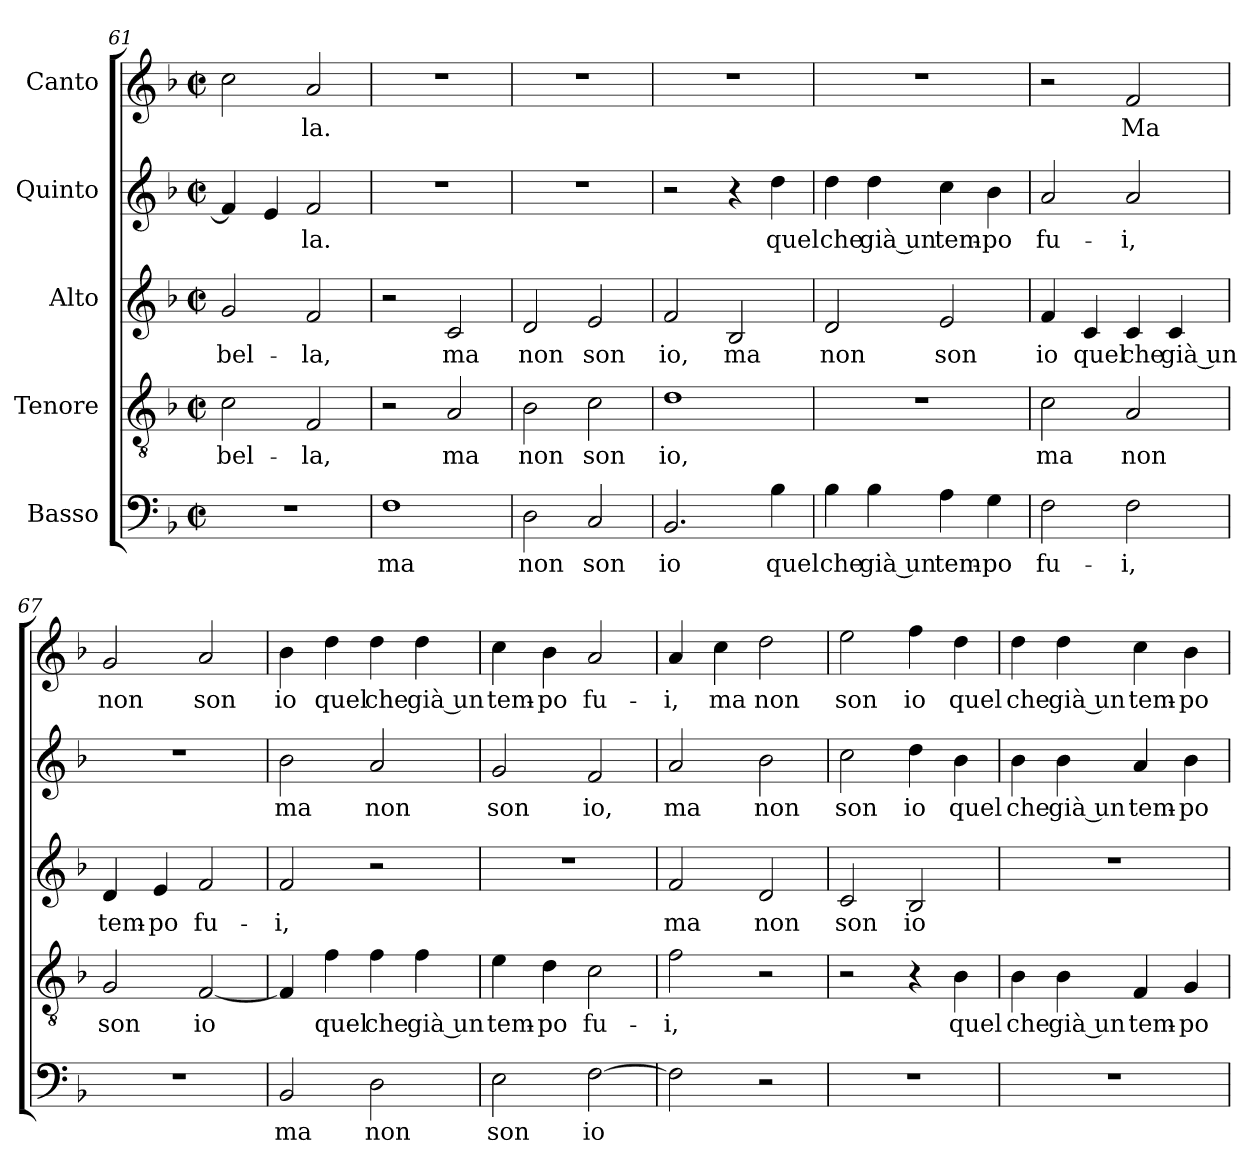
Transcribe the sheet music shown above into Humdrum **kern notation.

**kern	**text	**kern	**text	**kern	**text	**kern	**text	**kern	**text
*part5	*part5	*part4	*part4	*part3	*part3	*part2	*part2	*part1	*part1
*staff5	*staff5	*staff4	*staff4	*staff3	*staff3	*staff2	*staff2	*staff1	*staff1
*I"Basso	*	*I"Tenore	*	*I"Alto	*	*I"Quinto	*	*I"Canto	*
*clefF4	*	*clefGv2	*	*clefG2	*	*clefG2	*	*clefG2	*
*k[b-]	*	*k[b-]	*	*k[b-]	*	*k[b-]	*	*k[b-]	*
*F:	*	*F:	*	*F:	*	*F:	*	*F:	*
*M2/2	*	*M2/2	*	*M2/2	*	*M2/2	*	*M2/2	*
*met(c|)	*	*met(c|)	*	*met(c|)	*	*met(c|)	*	*met(c|)	*
=61	=61	=61	=61	=61	=61	=61	=61	=61	=61
!	!	!	!LO:LY:b:cj	!	!LO:LY:b:cj	!	!	!	!
1r	.	2c\	bel-	2g/	bel-	4f/]	.	2cc\	.
.	.	.	.	.	.	4e/	.	.	.
!	!	!	!LO:LY:b:cj	!	!LO:LY:b:cj	!	!LO:LY:b:cj	!	!LO:LY:b:cj
.	.	2F/	-la,	2f/	-la,	2f/	-la.	2a/	-la.
=62	=62	=62	=62	=62	=62	=62	=62	=62	=62
!	!LO:LY:b:cj	!	!	!	!	!	!	!	!
1F	ma	2r	.	2r	.	1r	.	1r	.
!	!	!	!LO:LY:b:cj	!	!LO:LY:b:cj	!	!	!	!
.	.	2A/	ma	2c/	ma	.	.	.	.
=63	=63	=63	=63	=63	=63	=63	=63	=63	=63
!	!LO:LY:b:cj	!	!LO:LY:b:cj	!	!LO:LY:b:cj	!	!	!	!
2D\	non	2B-\	non	2d/	non	1r	.	1r	.
!	!LO:LY:b:cj	!	!LO:LY:b:cj	!	!LO:LY:b:cj	!	!	!	!
2C/	son	2c\	son	2e/	son	.	.	.	.
!!LO:LB:g=z
=64	=64	=64	=64	=64	=64	=64	=64	=64	=64
!	!LO:LY:b:cj	!	!LO:LY:b:cj	!	!LO:LY:b:cj	!	!	!	!
2.BB-/	io	1d	io,	2f/	io,	2r	.	1r	.
!	!	!	!	!	!LO:LY:b:cj	!	!	!	!
.	.	.	.	2B-/	ma	4r	.	.	.
!	!LO:LY:b:cj	!	!	!	!	!	!LO:LY:b:cj	!	!
4B-\	quel	.	.	.	.	4dd\	quel	.	.
=65	=65	=65	=65	=65	=65	=65	=65	=65	=65
!	!LO:LY:b:cj	!	!	!	!LO:LY:b:cj	!	!LO:LY:b:cj	!	!
4B-\	che	1r	.	2d/	non	4dd\	che	1r	.
!	!LO:LY:b:rj	!	!	!	!	!	!LO:LY:b:rj	!	!
4B-\	già un	.	.	.	.	4dd\	già un	.	.
!	!LO:LY:b:cj	!	!	!	!LO:LY:b:cj	!	!LO:LY:b:cj	!	!
4A\	tem-	.	.	2e/	son	4cc\	tem-	.	.
!	!LO:LY:b:rj	!	!	!	!	!	!LO:LY:b:rj	!	!
4G\	-po	.	.	.	.	4b-\	-po	.	.
=66	=66	=66	=66	=66	=66	=66	=66	=66	=66
!	!LO:LY:b:cj	!	!LO:LY:b:cj	!	!LO:LY:b:cj	!	!LO:LY:b:cj	!	!
2F\	fu-	2c\	ma	4f/	io	2a/	fu-	2r	.
!	!	!	!	!	!LO:LY:b:cj	!	!	!	!
.	.	.	.	4c/	quel	.	.	.	.
!	!LO:LY:b:cj	!	!LO:LY:b:cj	!	!LO:LY:b:cj	!	!LO:LY:b:cj	!	!LO:LY:b:cj
2F\	-i,	2A/	non	4c/	che	2a/	-i,	2f/	Ma
!	!	!	!	!	!LO:LY:b:rj	!	!	!	!
.	.	.	.	4c/	già un	.	.	.	.
=67	=67	=67	=67	=67	=67	=67	=67	=67	=67
!	!	!	!LO:LY:b:cj	!	!LO:LY:b:cj	!	!	!	!LO:LY:b:cj
1r	.	2G/	son	4d/	tem-	1r	.	2g/	non
!	!	!	!	!	!LO:LY:b:rj	!	!	!	!
.	.	.	.	4e/	-po	.	.	.	.
!	!	!	!LO:LY:b:cj	!	!LO:LY:b:cj	!	!	!	!LO:LY:b:cj
.	.	[<2F/	io	2f/	fu-	.	.	2a/	son
=68	=68	=68	=68	=68	=68	=68	=68	=68	=68
!	!LO:LY:b:cj	!	!	!	!LO:LY:b:cj	!	!LO:LY:b:cj	!	!LO:LY:b:cj
2BB-/	ma	4F/]	.	2f/	-i,	2b-\	ma	4b-\	io
!	!	!	!LO:LY:b:cj	!	!	!	!	!	!LO:LY:b:cj
.	.	4f\	quel	.	.	.	.	4dd\	quel
!	!LO:LY:b:cj	!	!LO:LY:b:cj	!	!	!	!LO:LY:b:cj	!	!LO:LY:b:cj
2D\	non	4f\	che	2r	.	2a/	non	4dd\	che
!	!	!	!LO:LY:b:rj	!	!	!	!	!	!LO:LY:b:rj
.	.	4f\	già un	.	.	.	.	4dd\	già un
=69	=69	=69	=69	=69	=69	=69	=69	=69	=69
!	!LO:LY:b:cj	!	!LO:LY:b:cj	!	!	!	!LO:LY:b:cj	!	!LO:LY:b:cj
2E\	son	4e\	tem-	1r	.	2g/	son	4cc\	tem-
!	!	!	!LO:LY:b:rj	!	!	!	!	!	!LO:LY:b:rj
.	.	4d\	-po	.	.	.	.	4b-\	-po
!	!LO:LY:b:cj	!	!LO:LY:b:cj	!	!	!	!LO:LY:b:cj	!	!LO:LY:b:cj
[>2F\	io	2c\	fu-	.	.	2f/	io,	2a/	fu-
=70	=70	=70	=70	=70	=70	=70	=70	=70	=70
!	!	!	!LO:LY:b:cj	!	!LO:LY:b:cj	!	!LO:LY:b:cj	!	!LO:LY:b:cj
2F\]	.	2f\	-i,	2f/	ma	2a/	ma	4a/	-i,
!	!	!	!	!	!	!	!	!	!LO:LY:b:cj
.	.	.	.	.	.	.	.	4cc\	ma
!	!	!	!	!	!LO:LY:b:cj	!	!LO:LY:b:cj	!	!LO:LY:b:cj
2r	.	2r	.	2d/	non	2b-\	non	2dd\	non
!!LO:PB:g=z
=71	=71	=71	=71	=71	=71	=71	=71	=71	=71
!	!	!	!	!	!LO:LY:b:cj	!	!LO:LY:b:cj	!	!LO:LY:b:cj
1r	.	2r	.	2c/	son	2cc\	son	2ee\	son
!	!	!	!	!	!LO:LY:b:cj	!	!LO:LY:b:cj	!	!LO:LY:b:cj
.	.	4r	.	2B-/	io	4dd\	io	4ff\	io
!	!	!	!LO:LY:b:cj	!	!	!	!LO:LY:b:cj	!	!LO:LY:b:cj
.	.	4B-\	quel	.	.	4b-\	quel	4dd\	quel
=72	=72	=72	=72	=72	=72	=72	=72	=72	=72
!	!	!	!LO:LY:b:cj	!	!	!	!LO:LY:b:cj	!	!LO:LY:b:cj
1r	.	4B-\	che	1r	.	4b-\	che	4dd\	che
!	!	!	!LO:LY:b:rj	!	!	!	!LO:LY:b:rj	!	!LO:LY:b:rj
.	.	4B-\	già un	.	.	4b-\	già un	4dd\	già un
!	!	!	!LO:LY:b:cj	!	!	!	!LO:LY:b:cj	!	!LO:LY:b:cj
.	.	4F/	tem-	.	.	4a/	tem-	4cc\	tem-
!	!	!	!LO:LY:b:rj	!	!	!	!LO:LY:b:rj	!	!LO:LY:b:rj
.	.	4G/	-po	.	.	4b-\	-po	4b-\	-po
=	=	=	=	=	=	=	=	=	=
*-	*-	*-	*-	*-	*-	*-	*-	*-	*-
